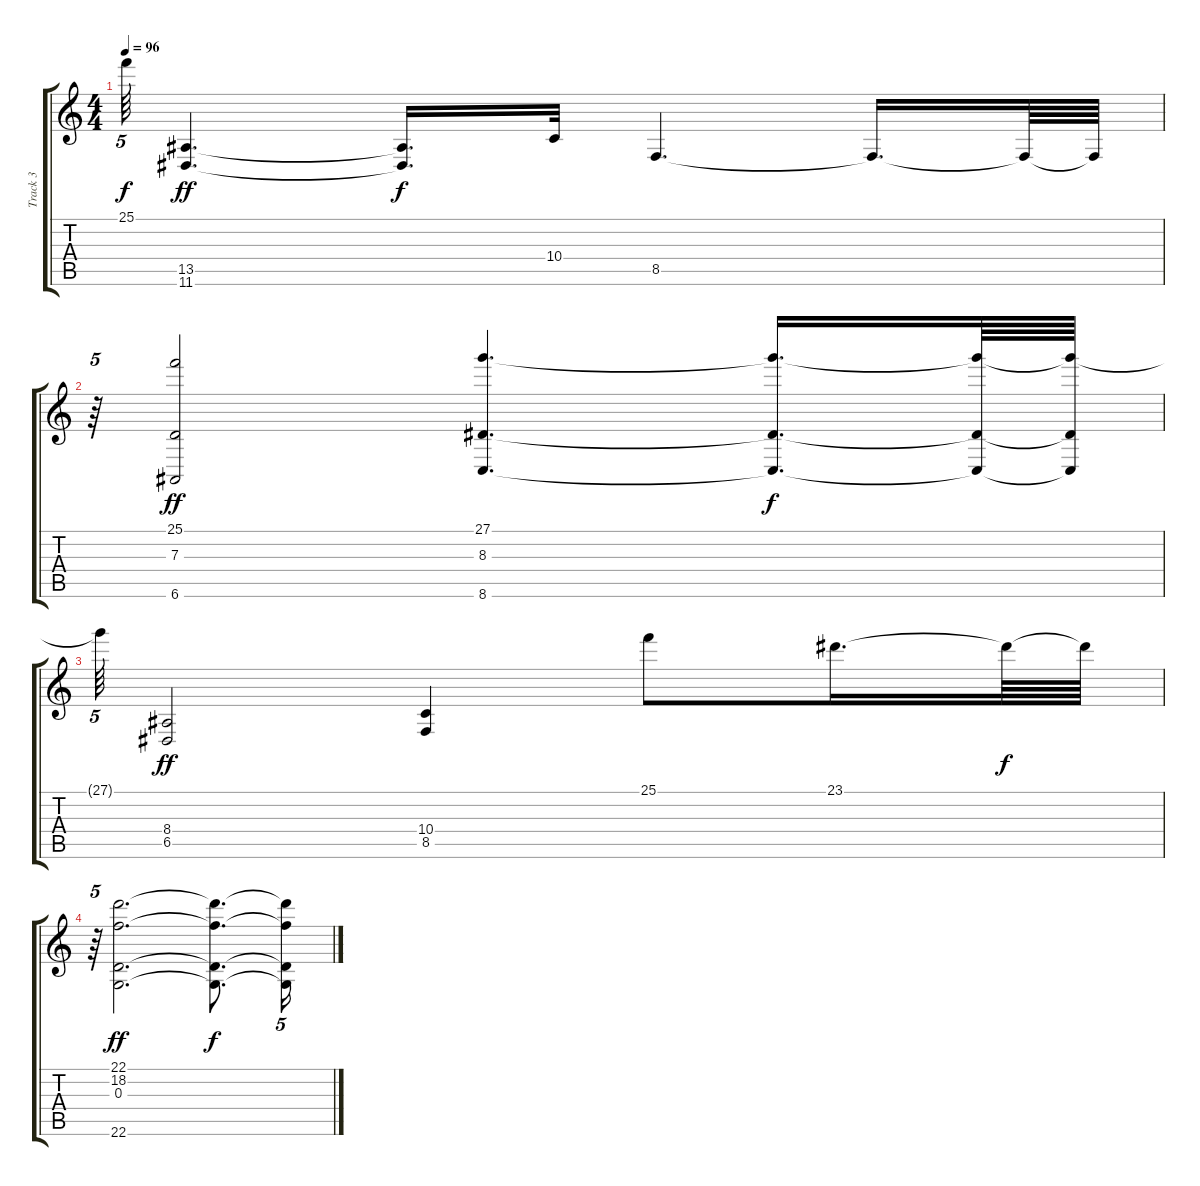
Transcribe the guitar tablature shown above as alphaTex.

\track ("Track 3" "Track 3") {instrument stringensemble2}
\staff {score tabs}
\tuning (E4 B3 G3 D3 A2 E2) {hide}
\ts (4 4)
\tempo 96
\clef g2
\ks c
25.1{t}.64{tu (5 4) dy f} (13.5 11.6).4{d dy ff} (13.5{t} 11.6{t}).16{d dy f} 10.4.32 8.5.4{d} 8.5{t}.16{d} 8.5{t}.64 8.5{t}.64 |
r.64{tu (5 4)} (25.1 7.3 6.6).2{dy ff} (27.1 8.3 8.6).4{d} (27.1{t} 8.3{t} 8.6{t}).16{d dy f} (27.1{t} 8.3{t} 8.6{t}).64 (27.1{t} 8.3{t} 8.6{t}).64 |
27.1{t}.64{tu (5 4)} (8.4 6.5).2{dy ff} (10.4 8.5).4 25.1.8 23.1.16{d} 23.1{t}.64{dy f} 23.1{t}.64 |
r.64{tu (5 4)} (22.1 18.2 0.3 22.6).2{d dy ff} (22.1{t} 18.2{t} 0.3{t} 22.6{t}).8{d dy f} (22.1{t} 18.2{t} 0.3{t} 22.6{t}).16{tu (5 4)}
